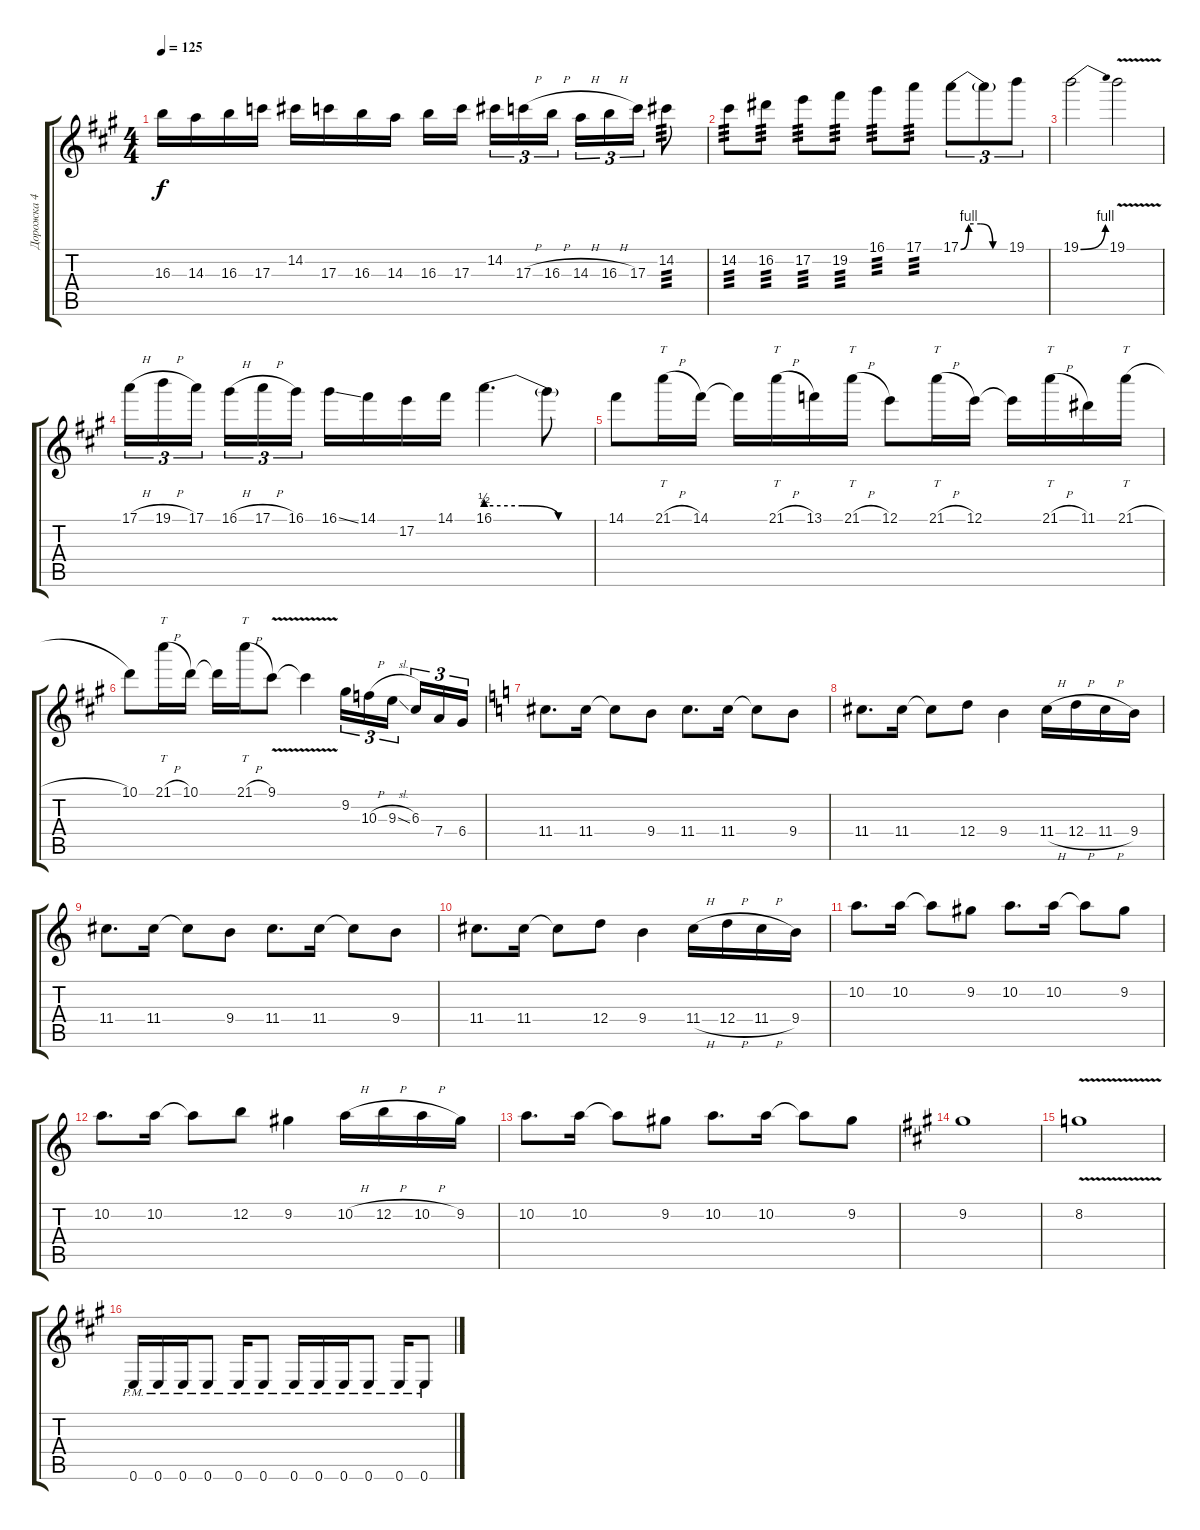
\track ("Дорожка 4" "Дорожка 4") {instrument distortionguitar}
\staff {score tabs}
\tuning (E4 B3 G3 D3 A2 E2) {hide}
\ts (4 4)
\tempo 125
\clef g2
\ks a
16.3.16{dy f} 14.3.16 16.3.16 17.3.16 14.2.16 17.3.16 16.3.16 14.3.16 16.3.16 17.3.16{beam splitsecondary} 14.2.16{tu (3 2)} 17.3{h}.16{tu (3 2)} 16.3{h}.16{tu (3 2)} 14.3{h}.16{tu (3 2)} 16.3{h}.16{tu (3 2)} 17.3.16{tu (3 2)} 14.2.8{tp 3} |
14.2.8{tp 3} 16.2.8{tp 3} 17.2.8{tp 3} 19.2.8{tp 3} 16.1.8{tp 3} 17.1.8{tp 3} 17.1{be (custom 0 0 10 4 25 4 40 0 60 0)}.8{tu (3 2)} 17.1{t}.8{tu (3 2)} 19.1.8{tu (3 2)} |
19.1{be (bend 0 0 60 4)}.2 19.1{v}.2 |
17.1{h}.16{tu (3 2)} 19.1{h}.16{tu (3 2)} 17.1.16{tu (3 2) beam splitsecondary} 16.1{h}.16{tu (3 2)} 17.1{h}.16{tu (3 2)} 16.1.16{tu (3 2)} 16.1{ss}.16 14.1.16 17.2.16 14.1.16 16.1{be (custom 0 2 20 2 40 0 60 0)}.4{d} 16.1{t}.8 |
14.1.8 21.1{h}.16{tt} 14.1.16 14.1{t}.16 21.1{h}.16{tt} 13.1.16 21.1{h}.16{tt} 12.1.8 21.1{h}.16{tt} 12.1.16 12.1{t}.16 21.1{h}.16{tt} 11.1.16 21.1{h}.16{tt} |
10.1.8 21.1{h}.16{tt} 10.1.16 10.1{t}.16 21.1{h}.16{tt} 9.1{v}.8 9.1{v t}.4 9.2.16{tu (3 2)} 10.3{h}.16{tu (3 2)} 9.3{sl}.16{tu (3 2) beam splitsecondary} 6.3.16{tu (3 2)} 7.4.16{tu (3 2)} 6.4.16{tu (3 2)} |
\ks c
11.4.8{d} 11.4.16 11.4{t}.8 9.4.8 11.4.8{d} 11.4.16 11.4{t}.8 9.4.8 |
11.4.8{d} 11.4.16 11.4{t}.8 12.4.8 9.4.4 11.4{h}.16 12.4{h}.16 11.4{h}.16 9.4.16 |
11.4.8{d} 11.4.16 11.4{t}.8 9.4.8 11.4.8{d} 11.4.16 11.4{t}.8 9.4.8 |
11.4.8{d} 11.4.16 11.4{t}.8 12.4.8 9.4.4 11.4{h}.16 12.4{h}.16 11.4{h}.16 9.4.16 |
10.2.8{d} 10.2.16 10.2{t}.8 9.2.8 10.2.8{d} 10.2.16 10.2{t}.8 9.2.8 |
10.2.8{d} 10.2.16 10.2{t}.8 12.2.8 9.2.4 10.2{h}.16 12.2{h}.16 10.2{h}.16 9.2.16 |
10.2.8{d} 10.2.16 10.2{t}.8 9.2.8 10.2.8{d} 10.2.16 10.2{t}.8 9.2.8 |
\ks a
9.2.1 |
8.2{v}.1 |
0.6{pm}.16 0.6{pm}.16 0.6{pm}.16 0.6{pm}.8 0.6{pm}.16 0.6{pm}.8 0.6{pm}.16 0.6{pm}.16 0.6{pm}.16 0.6{pm}.8 0.6{pm}.16 0.6{pm}.8
